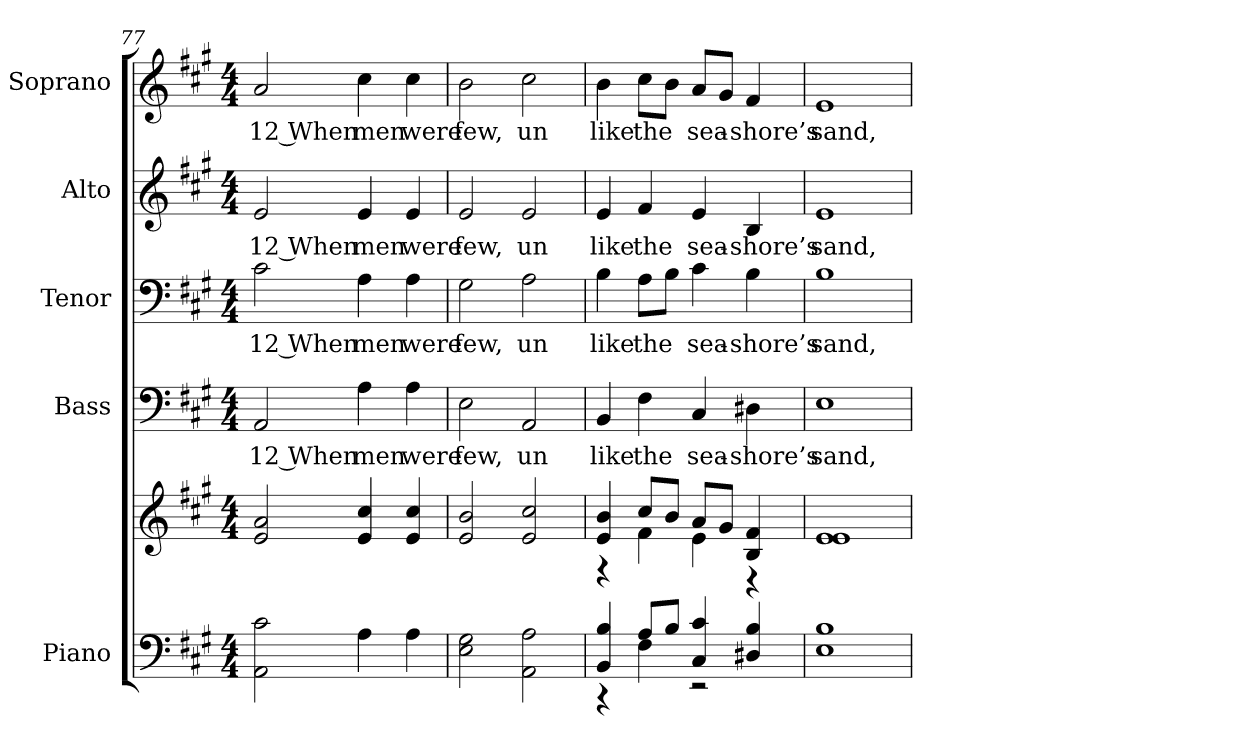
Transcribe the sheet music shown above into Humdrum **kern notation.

**kern	**kern	**kern	**text	**kern	**text	**kern	**text	**kern	**text
*part5	*part5	*part4	*part4	*part3	*part3	*part2	*part2	*part1	*part1
*staff6	*staff5	*staff4	*staff4	*staff3	*staff3	*staff2	*staff2	*staff1	*staff1
*I"Piano	*	*I"Bass	*	*I"Tenor	*	*I"Alto	*	*I"Soprano	*
*I'Pno.	*	*I'B.	*	*I'T.	*	*I'A.	*	*I'S.	*
!!LO:LB:g=z
*clefF4	*clefG2	*clefF4	*	*clefF4	*	*clefG2	*	*clefG2	*
*k[f#c#g#]	*k[f#c#g#]	*k[f#c#g#]	*	*k[f#c#g#]	*	*k[f#c#g#]	*	*k[f#c#g#]	*
*A:	*A:	*A:	*	*A:	*	*A:	*	*A:	*
*M4/4	*M4/4	*M4/4	*	*M4/4	*	*M4/4	*	*M4/4	*
=77	=77	=77	=77	=77	=77	=77	=77	=77	=77
!	!	!	!LO:LY:b:color=#000000	!	!	!	!	!	!
!	!	!	!	!	!LO:LY:b:color=#000000	!	!	!	!
!	!	!	!	!	!	!	!LO:LY:b:color=#000000	!	!
!	!	!	!	!	!	!	!	!	!LO:LY:b:color=#000000
2AAi\ 2c#i	2ei/ 2ai	2AAi/	12 When	2c#i\	12 When	2ei/	12 When	2ai/	12 When
!	!	!	!LO:LY:b:color=#000000	!	!	!	!	!	!
!	!	!	!	!	!LO:LY:b:color=#000000	!	!	!	!
!	!	!	!	!	!	!	!LO:LY:b:color=#000000	!	!
!	!	!	!	!	!	!	!	!	!LO:LY:b:color=#000000
4Ai\	4ei/ 4cc#i	4Ai\	men	4Ai\	men	4ei/	men	4cc#i\	men
!	!	!	!LO:LY:b:color=#000000	!	!	!	!	!	!
!	!	!	!	!	!LO:LY:b:color=#000000	!	!	!	!
!	!	!	!	!	!	!	!LO:LY:b:color=#000000	!	!
!	!	!	!	!	!	!	!	!	!LO:LY:b:color=#000000
4Ai\	4ei/ 4cc#i	4Ai\	were	4Ai\	were	4ei/	were	4cc#i\	were
=78	=78	=78	=78	=78	=78	=78	=78	=78	=78
!	!	!	!LO:LY:b:color=#000000	!	!	!	!	!	!
!	!	!	!	!	!LO:LY:b:color=#000000	!	!	!	!
!	!	!	!	!	!	!	!LO:LY:b:color=#000000	!	!
!	!	!	!	!	!	!	!	!	!LO:LY:b:color=#000000
2Ei\ 2G#i	2ei/ 2bi	2Ei\	few,	2G#i\	few,	2ei/	few,	2bi\	few,
!	!	!	!LO:LY:b:color=#000000	!	!	!	!	!	!
!	!	!	!	!	!LO:LY:b:color=#000000	!	!	!	!
!	!	!	!	!	!	!	!LO:LY:b:color=#000000	!	!
!	!	!	!	!	!	!	!	!	!LO:LY:b:color=#000000
2AAi\ 2Ai	2ei/ 2cc#i	2AAi/	un	2Ai\	un	2ei/	un	2cc#i\	un
=79	=79	=79	=79	=79	=79	=79	=79	=79	=79
*^	*^	*	*	*	*	*	*	*	*
!	!	!	!	!	!LO:LY:b:color=#000000	!	!	!	!	!	!
!	!	!	!	!	!	!	!LO:LY:b:color=#000000	!	!	!	!
!	!	!	!	!	!	!	!	!	!LO:LY:b:color=#000000	!	!
!	!	!	!	!	!	!	!	!	!	!	!LO:LY:b:color=#000000
4BBi/ 4Bi	4r	4ei/ 4bi	4r	4BBi/	like	4Bi\	like	4ei/	like	4bi\	like
!	!	!	!	!	!LO:LY:b:color=#000000	!	!	!	!	!	!
!	!	!	!	!	!	!	!LO:LY:b:color=#000000	!	!	!	!
!	!	!	!	!	!	!	!	!	!LO:LY:b:color=#000000	!	!
!	!	!	!	!	!	!	!	!	!	!	!LO:LY:b:color=#000000
8Ai/L	4F#i\	8cc#i/L	4f#i\	4F#i\	the	8Ai\L	the	4f#i/	the	8cc#i\L	the
8Bi/J	.	8bi/J	.	.	.	8Bi\J	.	.	.	8bi\J	.
!	!	!	!	!	!LO:LY:b:color=#000000	!	!	!	!	!	!
!	!	!	!	!	!	!	!LO:LY:b:color=#000000	!	!	!	!
!	!	!	!	!	!	!	!	!	!LO:LY:b:color=#000000	!	!
!	!	!	!	!	!	!	!	!	!	!	!LO:LY:b:color=#000000
4C#i/ 4c#i	2r	8ai/L	4ei\	4C#i/	sea-	4c#i\	sea-	4ei/	sea-	8ai/L	sea-
.	.	8g#i/J	.	.	.	.	.	.	.	8g#i/J	.
!	!	!	!	!	!LO:LY:b:color=#000000	!	!	!	!	!	!
!	!	!	!	!	!	!	!LO:LY:b:color=#000000	!	!	!	!
!	!	!	!	!	!	!	!	!	!LO:LY:b:color=#000000	!	!
!	!	!	!	!	!	!	!	!	!	!	!LO:LY:b:color=#000000
4D#Xi/ 4Bi	.	4Bi/ 4f#i	4r	4D#Xi\	-shore’s	4Bi\	-shore’s	4Bi/	-shore’s	4f#i/	-shore’s
*v	*v	*	*	*	*	*	*	*	*	*	*
*	*v	*v	*	*	*	*	*	*	*	*
=80	=80	=80	=80	=80	=80	=80	=80	=80	=80
*	*^	*	*	*	*	*	*	*	*
!	!	!	!	!LO:LY:b:color=#000000	!	!	!	!	!	!
*	*v	*v	*	*	*	*	*	*	*	*
*	*^	*	*	*	*	*	*	*	*
!	!	!	!	!	!	!LO:LY:b:color=#000000	!	!	!	!
*	*v	*v	*	*	*	*	*	*	*	*
*	*^	*	*	*	*	*	*	*	*
!	!	!	!	!	!	!	!	!LO:LY:b:color=#000000	!	!
*	*v	*v	*	*	*	*	*	*	*	*
*	*^	*	*	*	*	*	*	*	*
!	!	!	!	!	!	!	!	!	!	!LO:LY:b:color=#000000
*	*v	*v	*	*	*	*	*	*	*	*
1Ei 1Bi	1ei 1ei	1Ei	sand,	1Bi	sand,	1ei	sand,	1ei	sand,
=	=	=	=	=	=	=	=	=	=
*-	*-	*-	*-	*-	*-	*-	*-	*-	*-
